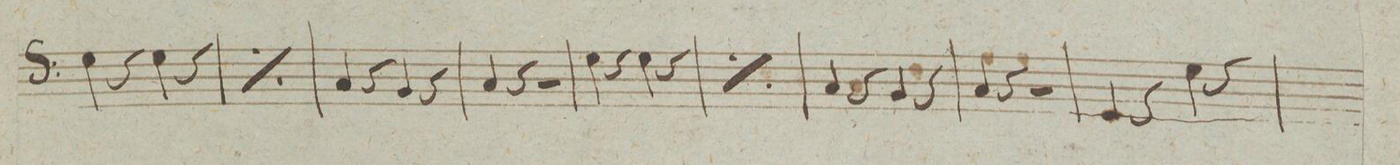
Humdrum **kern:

**kern	**dynam
*I"Baſso	*
*clefF4	*
*k[]	*
*met(c|)	*
*M2/2	*
4G\	.
4r	.
4G\	.
4r	.
=102	=102
*rep	*
4G\	.
4r	.
4G\	.
4r	.
*Xrep	*
=103	=103
4C/	.
4r	.
4BB/	.
4r	.
=104	=104
4C/	.
4r	.
2r	.
=105	=105
4G\	.
4r	.
4G\	.
4r	.
=106	=106
*rep	*
4G\	.
4r	.
4G\	.
4r	.
*Xrep	*
=107	=107
4C/	.
4r	.
4BB/	.
4r	.
=108	=108
4C/	.
4r	.
2r	.
=109	=109
4GG/	.
4r	.
4G\	.
4r	.
=110	=110
*-	*-
